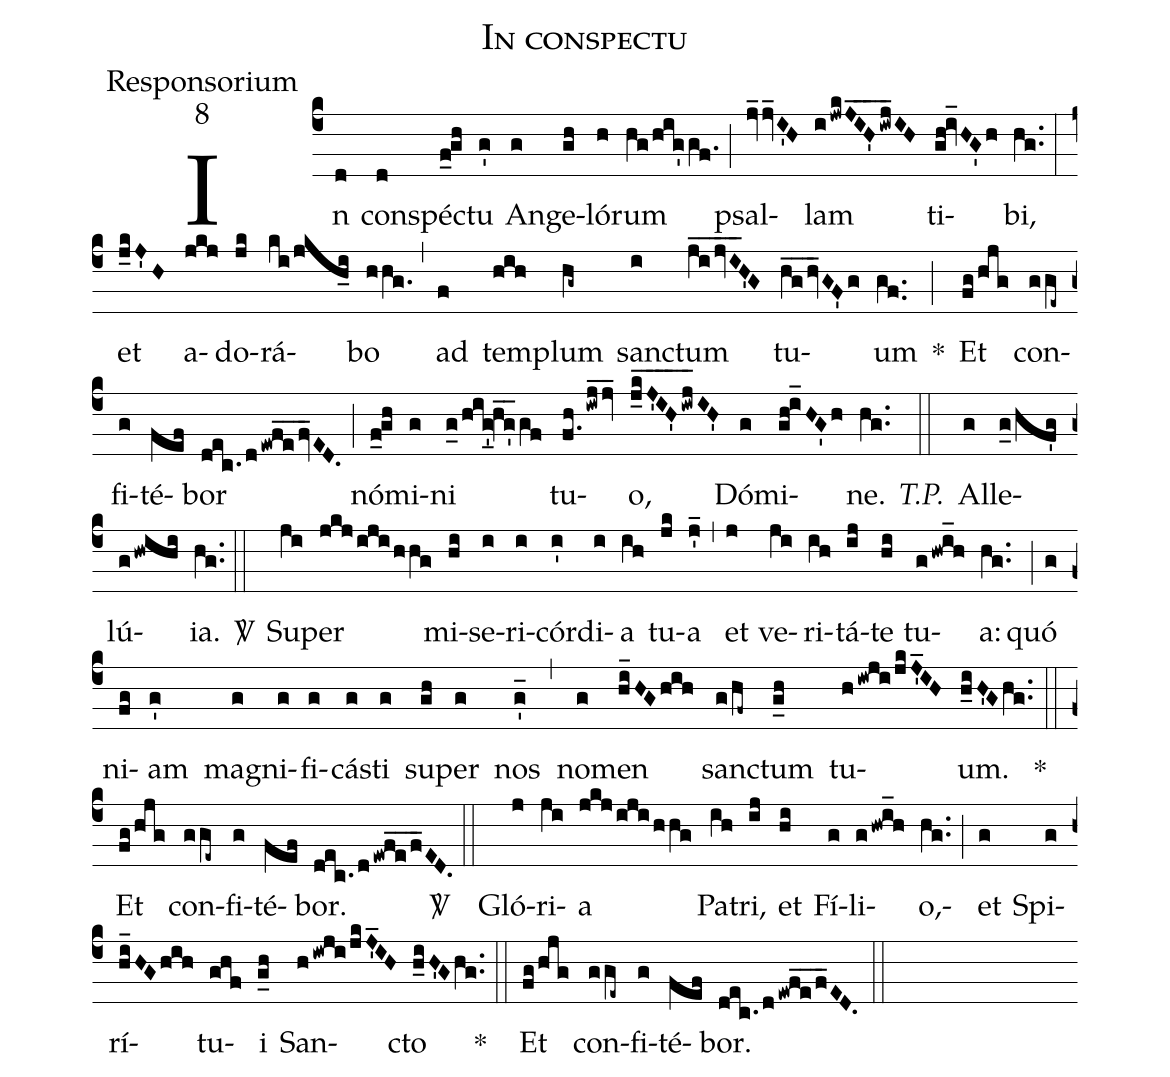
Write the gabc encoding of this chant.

name:In conspectu;
office-part:Responsorium;
mode:8;
%%
 (c4)In(d) con(d)spé(f_0gh)ctu(g') An(g)ge(gh)ló(h)rum(hg/hig'gf.) (;) psal(jv_jv_I'H)lam(ijwkJ_I_H_'iwj_IH) ti(gh!iv_HG'h)bi,(hg..) (:) et(j_k/J'H) a(jkj)do(jk)rá(ki/jkh_i)bo(hhg.) (,) ad(f) tem(hih)plum(hg~) san(i)ctum(j_i_/jv_I_H'G) tu(h_g_/hv_GF'g)um(gf..) *(;) Et(fg/hjg) con(gge~)fi(g)té(fef)bor(dec./dewf_e_/fv_ED.) (;) nó(f_0gh)mi(g)ni(g_0/hig'_!h_g'_gf) tu(f.hiwj_/jv_)o,(j_k_/J'_I_H'_/iwj_/IH') Dó(g)mi(gh!i_/HG'h)ne.(hg..)    <i>T.P.</i>(::) Al(g)le(g_0/hf'g)lú(ghwihi)ia.(hg..) (::)<sp>V/</sp>() Su(ji)per(jkj/iji/hhg) mi(hi)se(i)ri(i)cór(i')di(i)a(ih) tu(jk)a(j'_) (,) et(j) ve(ji)ri(ih)tá(ij)te(hi) tu(ghwi_h)a:(hg..) quó(;g)ni(fg)am(g') ma(g)gni(g)fi(g)cá(g)sti(g) su(gh)per(g) nos(g'_) (,) no(g)men(hi_/HGhih) san(g/hf~)ctum(g_h) tu(hiwji/jk/J'_IH)um.(h_i/H'Ghg..) *(::)  Et(fg/hjg) con(g/ge~)fi(g)té(fef)bor.(dec./dewf_e_/f_ED.) (::)<sp>V/</sp>() Gló(j)ri(ji)a(jkj/iji/hhg) Pa(ih)tri,(ij) et(hi) Fí(g)li(ghwi_h)o,(hg..)(;) et(g) Spi(g)rí(hi_/HGhih)tu(ghf)i(g_h) San(hiwji/jk/J_'IH)cto(h_i/H'Ghg..) *(::) Et(fg/hjg) con(gge~)fi(g)té(fef)bor.(dec./dewf_e_/f_ED.) (::)
